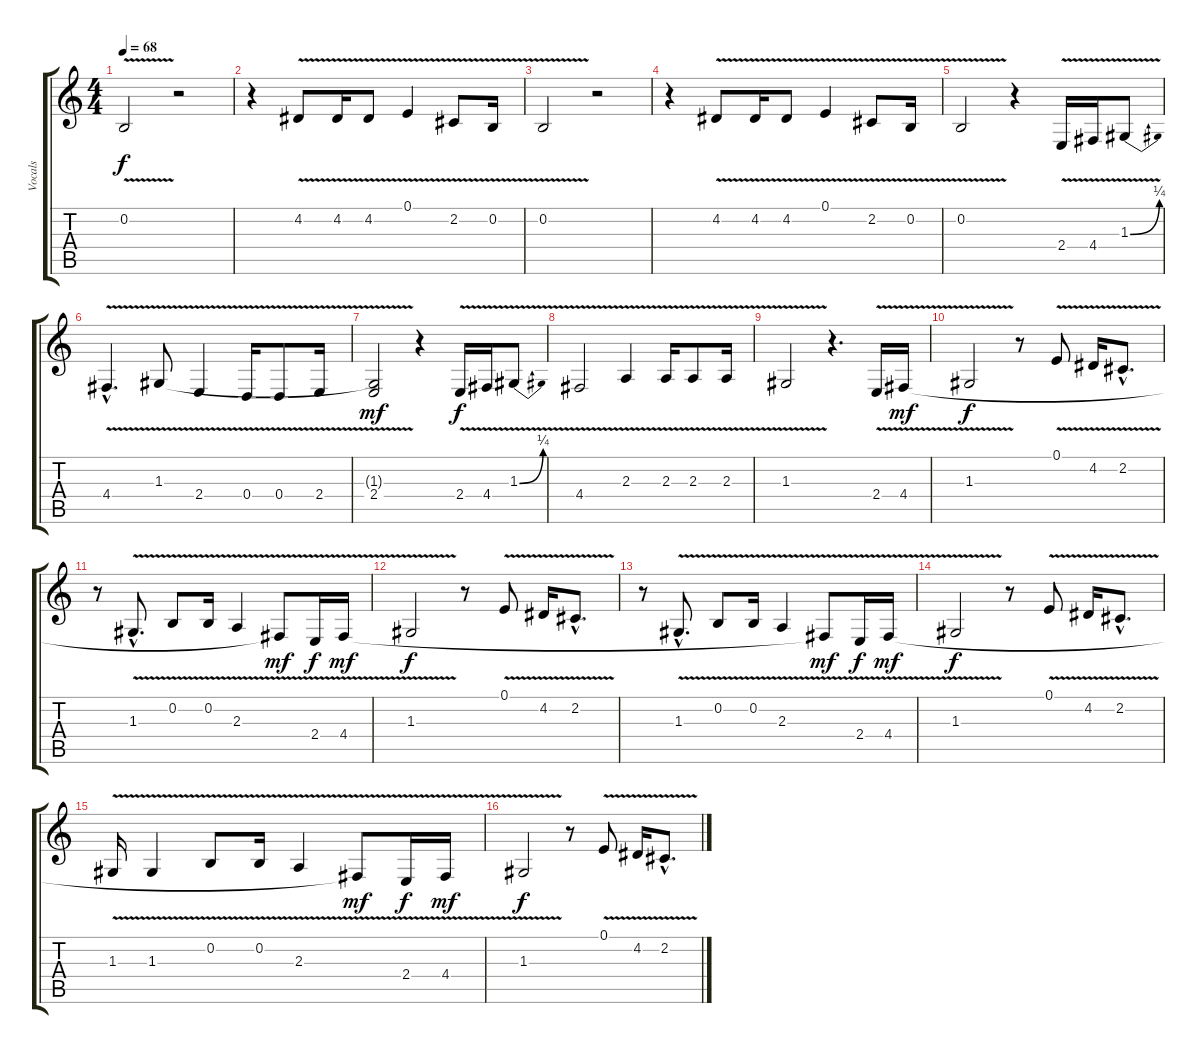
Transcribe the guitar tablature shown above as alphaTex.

\track ("Vocals" "Vocals") {instrument choiraahs}
\staff {score tabs}
\tuning (E4 B3 G3 D3 A2 E2) {hide}
\ts (4 4)
\tempo 68
\clef g2
\ks c
0.2{v}.2{dy f} r.2 |
r.4 4.2{v}.8 4.2{v}.16 4.2{v}.8 0.1{v}.4 2.2{v}.8 0.2{v}.16 |
0.2{v}.2 r.2 |
r.4 4.2{v}.8 4.2{v}.16 4.2{v}.8 0.1{v}.4 2.2{v}.8 0.2{v}.16 |
0.2{v}.2 r.4 2.4{v}.16 4.4{v}.16 1.3{be (bend 0 0 60 1) v}.8 |
4.4{v hac}.4{d} 1.3{v}.8 2.4{v}.4 0.4{v}.16 0.4{v}.8 2.4{v}.16 |
(1.3{t} 2.4{v}).2{dy mf} r.4 2.4{v}.16{dy f} 4.4{v}.16 1.3{be (bend 0 0 60 1) v}.8 |
4.4{v}.2 2.3{v}.4 2.3{v}.16 2.3{v}.8 2.3{v}.16 |
1.3{v}.2 r.4{d} 2.4{v}.16 4.4{v}.16{dy mf} |
1.3{v}.2{dy f} r.8 0.1{v}.8 4.2{v}.16 2.2{v hac}.8{d} |
r.8 1.3{v hac}.8{d} 0.2{v}.8 0.2{v}.16 2.3{v}.4 4.4{t}.8{dy mf} 2.4{v}.16{dy f} 4.4{v}.16{dy mf} |
1.3{v}.2{dy f} r.8 0.1{v}.8 4.2{v}.16 2.2{v hac}.8{d} |
r.8 1.3{v hac}.8{d} 0.2{v}.8 0.2{v}.16 2.3{v}.4 4.4{t}.8{dy mf} 2.4{v}.16{dy f} 4.4{v}.16{dy mf} |
1.3{v}.2{dy f} r.8 0.1{v}.8 4.2{v}.16 2.2{v hac}.8{d} |
1.3{v}.16 1.3{v}.4 0.2{v}.8 0.2{v}.16 2.3{v}.4 4.4{t}.8{dy mf} 2.4{v}.16{dy f} 4.4{v}.16{dy mf} |
1.3{v}.2{dy f} r.8 0.1{v}.8 4.2{v}.16 2.2{v hac}.8{d}
